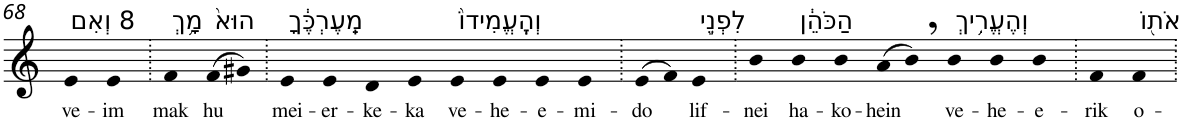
**kern	**text
*part1	*part1
*staff1	*staff1
*I"Piano	*
*I'Pno	*
!!LO:PB:g=z
*clefG2	*
*k[]	*
=68	=68
!LO:TX:a:t=8 וְאִם	!
!	!LO:LY:b
4e	ve-
!	!LO:LY:b
4e	-im
=69.	=69.
!LO:TX:a:t=מָ֥ךְ	!
!	!LO:LY:b
4f	mak
!LO:TX:a:t=הוּא֙	!
!	!LO:LY:b
(>8f	hu
8g#X)	.
=70.	=70.
!LO:TX:a:t=מֵֽעֶרְכֶּ֔ךָ	!
!	!LO:LY:b
4e	mei-
!	!LO:LY:b
4e	-er-
!	!LO:LY:b
4d	-ke-
!	!LO:LY:b
4e	-ka
!LO:TX:a:t=וְהֶֽעֱמִידוֹ֙	!
!	!LO:LY:b
4e	ve-
!	!LO:LY:b
4e	-he-
!	!LO:LY:b
4e	-e-
!	!LO:LY:b
4e	-mi-
=71.	=71.
!	!LO:LY:b
(>8e	-do
8f)	.
!LO:TX:a:t=לִפְנֵ֣י	!
!	!LO:LY:b
4e	lif-
=72.	=72.
!	!LO:LY:b
4b	-nei
!LO:TX:a:t=הַכֹּהֵ֔ן	!
!	!LO:LY:b
4b	ha-
!	!LO:LY:b
4b	-ko-
!	!LO:LY:b
(>8a	-hein
8b,)	.
!LO:TX:a:t=וְהֶעֱרִ֥יךְ	!
!	!LO:LY:b
4b	ve-
!	!LO:LY:b
4b	-he-
!	!LO:LY:b
4b	-e-
=73.	=73.
!	!LO:LY:b
4f	-rik
!LO:TX:a:t=אֹת֖וֹ	!
!	!LO:LY:b
4f	o-
=.	=.
*-	*-
